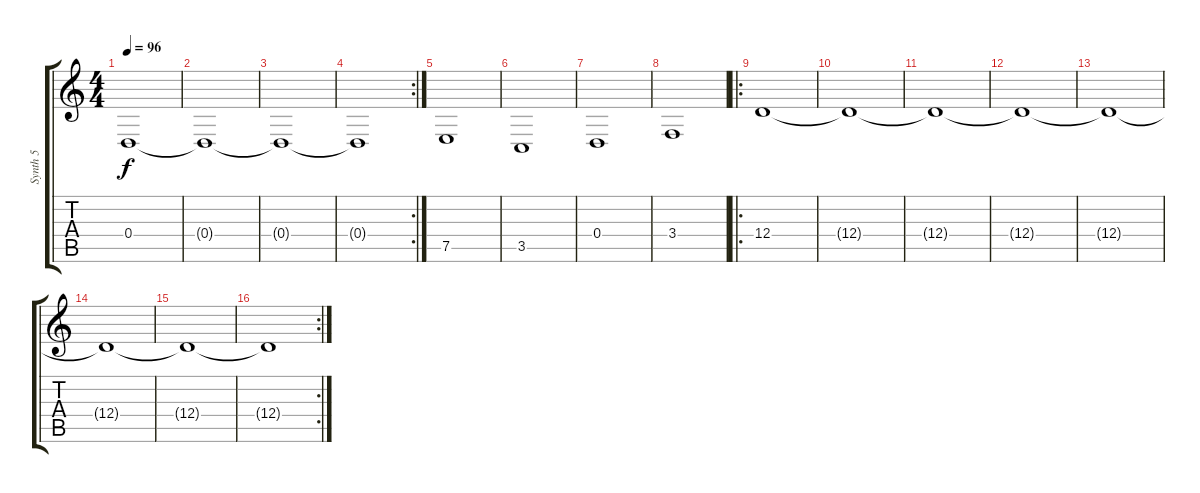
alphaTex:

\track ("Synth 5" "Synth 5") {instrument choiraahs}
\staff {score tabs}
\tuning (E4 B3 G3 D3 A2 E2) {hide}
\ts (4 4)
\tempo 96
\clef g2
\ks c
0.4{t}.1{dy f} |
0.4{t}.1 |
0.4{t}.1 |
\rc 2
0.4{t}.1 |
7.5.1 |
3.5.1 |
0.4.1 |
3.4.1 |
\ro
12.4.1 |
12.4{t}.1 |
12.4{t}.1 |
12.4{t}.1 |
12.4{t}.1 |
12.4{t}.1 |
12.4{t}.1 |
\rc 2
12.4{t}.1
